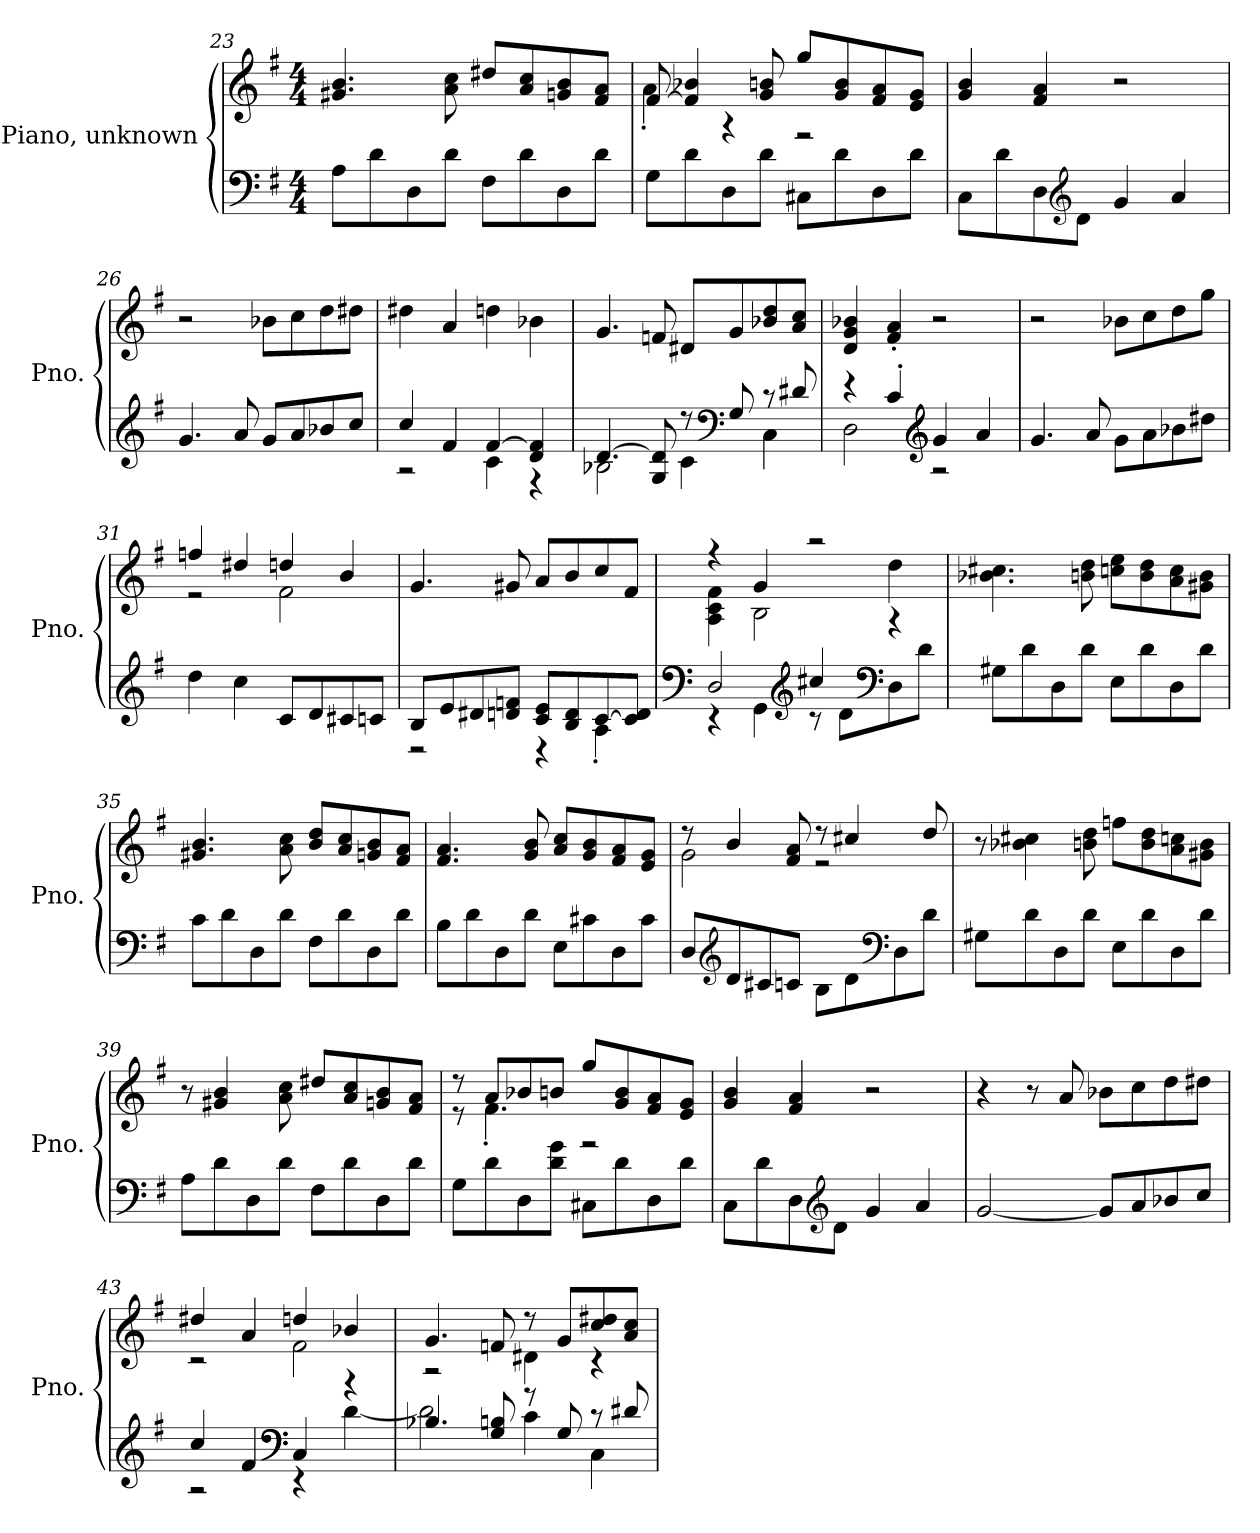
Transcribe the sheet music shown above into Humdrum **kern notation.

**kern	**kern
*part1	*part1
*staff2	*staff1
*I"Piano, unknown	*
*I'Pno.	*
*clefF4	*clefG2
*k[f#]	*k[f#]
*M4/4	*M4/4
=23	=23
8A\L	4.g#X/ 4.b/
8d\	.
8D\	.
8d\J	8a\ 8cc\
8F#\L	8dd#X/L
8d\	8a/ 8cc/
8D\	8gn/ 8b/
8d\J	8f#/ 8a/J
!!LO:LB:g=z
=24	=24
*	*^
8G\L	[8f#/	4a'\
8d\	4f#/] 4b-X/	.
8D\	.	4r
8d\J	8g/ 8bn/	.
8C#X\L	8gg/L	2r
8d\	8g/ 8b/	.
8D\	8f#/ 8a/	.
8d\J	8e/ 8g/J	.
*	*v	*v
=25	=25
8C\L	4g/ 4b/
8d\	.
8D\	4f#/ 4a/
*clefG2	*
8d\J	.
4g/	2r
4a/	.
=26	=26
4.g/	2r
8a/	.
8g/L	8b-X\L
8a/	8cc\
8b-X/	8dd\
8cc/J	8dd#X\J
=27	=27
*^	*
4cc/	2r	4dd#X\
4f#/	.	4a/
[4f#/	4c\	4ddn\
4d/ 4f#/]	4r	4b-X\
!!LO:PB:g=z
=28	=28	=28
[4.d/	2B-X\	4.g/
8G/ 8d/]	.	8fn/
8r	4c\	8d#X/L
*clefF4	*	*
8G/	.	8g/
8r	4C\	8b-X/ 8dd/
8d#X/	.	8a/ 8cc/J
=29	=29	=29
4r	2D\	4d/ 4g/ 4b-X/
4c'/	.	4f#/' 4a/'
*clefG2	*	*
4g/	2r	2r
4a/	.	.
*v	*v	*
=30	=30
4.g/	2r
8a/	.
8g\L	8b-X\L
8a\	8cc\
8b-X\	8dd\
8dd#X\J	8gg\J
=31	=31
*	*^
4dd\	4ffn/	2r
4cc\	4dd#X/	.
8c/L	4ddn/	2f#\
8d/	.	.
8c#X/	4b/	.
8cn/J	.	.
*	*v	*v
!!LO:LB:g=z
=32	=32
*^	*
8B/L	2r	4.g/
8e/	.	.
8d#X/	.	.
8dn/ 8fn/J	.	8g#X/
8c/ 8e/L	4r	8a/L
8B/ 8d/	.	8b/
[8c/	4A'\	8cc/
8c/] 8d/J	.	8f#/J
=33	=33	=33
*clefF4	*	*
*	*	*^
2D/	4r	4r	4A\ 4c\ 4f#\
.	4GG\	4g/	2B\
*clefG2	*	*	*
4cc#X/	8r	2r	.
.	8d\L	.	.
*clefF4	*	*	*
4r	8D\	.	4dd\
.	8d\J	.	.
*v	*v	*	*
*	*v	*v
=34	=34
8G#X\L	4.b-X\ 4.cc#X\
8d\	.
8D\	.
8d\J	8bn\ 8dd\
8E\L	8ccn\ 8ee\L
8d\	8b\ 8dd\
8D\	8a\ 8cc\
8d\J	8g#X\ 8b\J
!!LO:LB:g=z
=35	=35
8c\L	4.g#X/ 4.b/
8d\	.
8D\	.
8d\J	8a\ 8cc\
8F#\L	8b/ 8dd/L
8d\	8a/ 8cc/
8D\	8gn/ 8b/
8d\J	8f#/ 8a/J
=36	=36
8B\L	4.f#/ 4.a/
8d\	.
8D\	.
8d\J	8g/ 8b/
8E\L	8a/ 8cc/L
8c#X\	8g/ 8b/
8D\	8f#/ 8a/
8c#\J	8e/ 8g/J
=37	=37
*	*^
8D/L	8r	2g\
*clefG2	*	*
8d/	4b/	.
8c#X/	.	.
8cn/J	8f#/ 8a/	.
8B\L	8r	2r
8d\	4cc#X/	.
*clefF4	*	*
8D\	.	.
8d\J	8dd/	.
*	*v	*v
!!LO:LB:g=z
=38	=38
8G#X\L	8r
8d\	4b-X\ 4cc#X\
8D\	.
8d\J	8bn\ 8dd\
8E\L	8ffn\L
8d\	8b\ 8dd\
8D\	8a\ 8ccn\
8d\J	8g#X\ 8b\J
=39	=39
8A\L	8r
8d\	4g#X/ 4b/
8D\	.
8d\J	8a\ 8cc\
8F#\L	8dd#X/L
8d\	8a/ 8cc/
8D\	8gn/ 8b/
8d\J	8f#/ 8a/J
=40	=40
*	*^
8G\L	8r	8r
8d\	8a/L	4.f#'\
8D\	8b-X/	.
8d\ 8g\J	8bn/J	.
8C#X\L	8gg/L	2r
8d\	8g/ 8b/	.
8D\	8f#/ 8a/	.
8d\J	8e/ 8g/J	.
*	*v	*v
=41	=41
8C\L	4g/ 4b/
8d\	.
8D\	4f#/ 4a/
*clefG2	*
8d\J	.
4g/	2r
4a/	.
!!LO:LB:g=z
=42	=42
[2g/	4r
.	8r
.	8a/
8g/L]	8b-X\L
8a/	8cc\
8b-X/	8dd\
8cc/J	8dd#X\J
=43	=43
*^	*^
4cc/	2r	4dd#X/	2r
4f#/	.	4a/	.
*clefF4	*	*	*
4C/	4r	4ddn/	2f#\
4r	[4d\	4b-X/	.
=44	=44	=44	=44
4.B-X/	2d\]	4.g/	2r
8G/ 8Bn/	.	8fn/	.
8r	4c\	8r	4d#X\
8G/	.	8g/L	.
8r	4C\	8cc/ 8dd#X/	4r
8d#X/	.	8a/ 8cc/J	.
*v	*v	*	*
*	*v	*v
=	=
*-	*-
